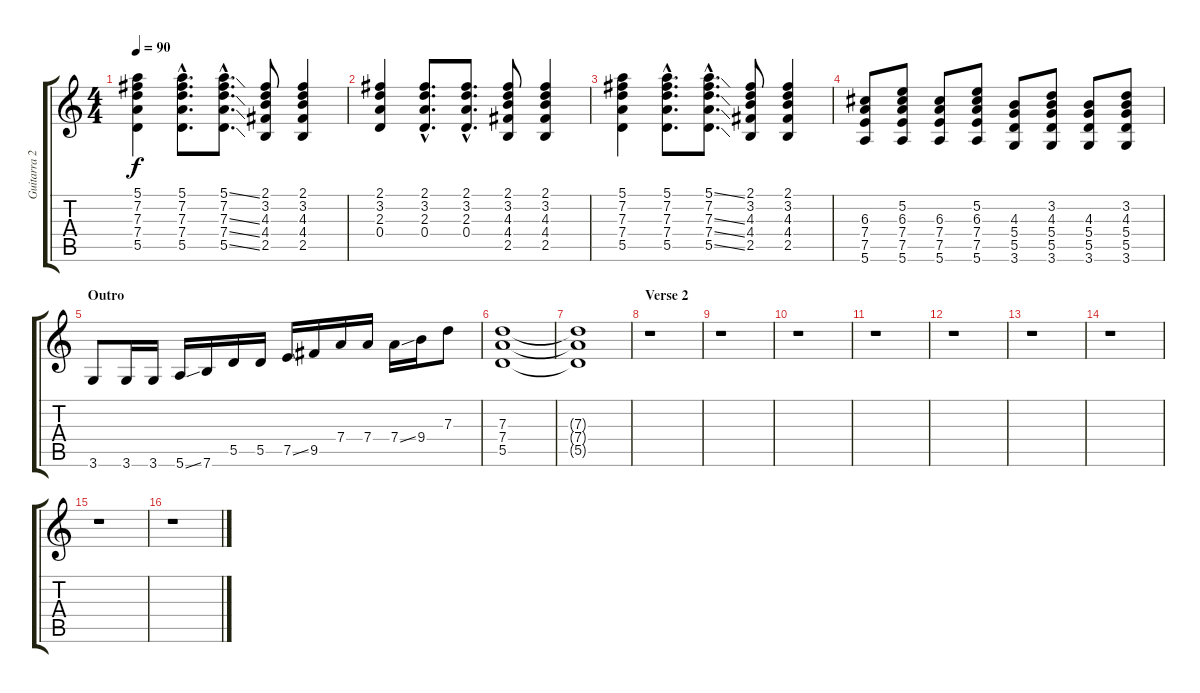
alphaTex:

\track ("Guitarra 2" "Guitarra 2") {instrument overdrivenguitar}
\staff {score tabs}
\tuning (E4 B3 G3 D3 A2 E2) {hide}
\ts (4 4)
\tempo 90
\clef g2
\ks c
(5.1 7.2 7.3 7.4 5.5).4{dy f} (5.1{hac} 7.2{hac} 7.3{hac} 7.4{hac} 5.5{hac}).8{d} (5.1{ss hac} 7.2{hac} 7.3{ss hac} 7.4{ss hac} 5.5{ss hac}).8{d} (2.1 3.2 4.3 4.4 2.5).8 (2.1 3.2 4.3 4.4 2.5).4 |
(2.1 3.2 2.3 0.4).4 (2.1{hac} 3.2{hac} 2.3{hac} 0.4{hac}).8{d} (2.1{hac} 3.2{hac} 2.3{hac} 0.4{hac}).8{d} (2.1 3.2 4.3 4.4 2.5).8 (2.1 3.2 4.3 4.4 2.5).4 |
(5.1 7.2 7.3 7.4 5.5).4 (5.1{hac} 7.2{hac} 7.3{hac} 7.4{hac} 5.5{hac}).8{d} (5.1{ss hac} 7.2{hac} 7.3{ss hac} 7.4{ss hac} 5.5{ss hac}).8{d} (2.1 3.2 4.3 4.4 2.5).8 (2.1 3.2 4.3 4.4 2.5).4 |
(6.3 7.4 7.5 5.6).8 (5.2 6.3 7.4 7.5 5.6).8 (6.3 7.4 7.5 5.6).8 (5.2 6.3 7.4 7.5 5.6).8 (4.3 5.4 5.5 3.6).8 (3.2 4.3 5.4 5.5 3.6).8 (4.3 5.4 5.5 3.6).8 (3.2 4.3 5.4 5.5 3.6).8 |
\section ("" "Outro")
3.6.8 3.6.16 3.6.16 5.6{ss}.16 7.6.16 5.5.16 5.5.16 7.5{ss}.16 9.5.16 7.4.16 7.4.16 7.4{ss}.16 9.4.16 7.3.8 |
(7.3 7.4 5.5).1 |
(7.3{t} 7.4{t} 5.5{t}).1 |
\section ("" "Verse 2")
r.1 |
r.1 |
r.1 |
r.1 |
r.1 |
r.1 |
r.1 |
r.1 |
r.1
